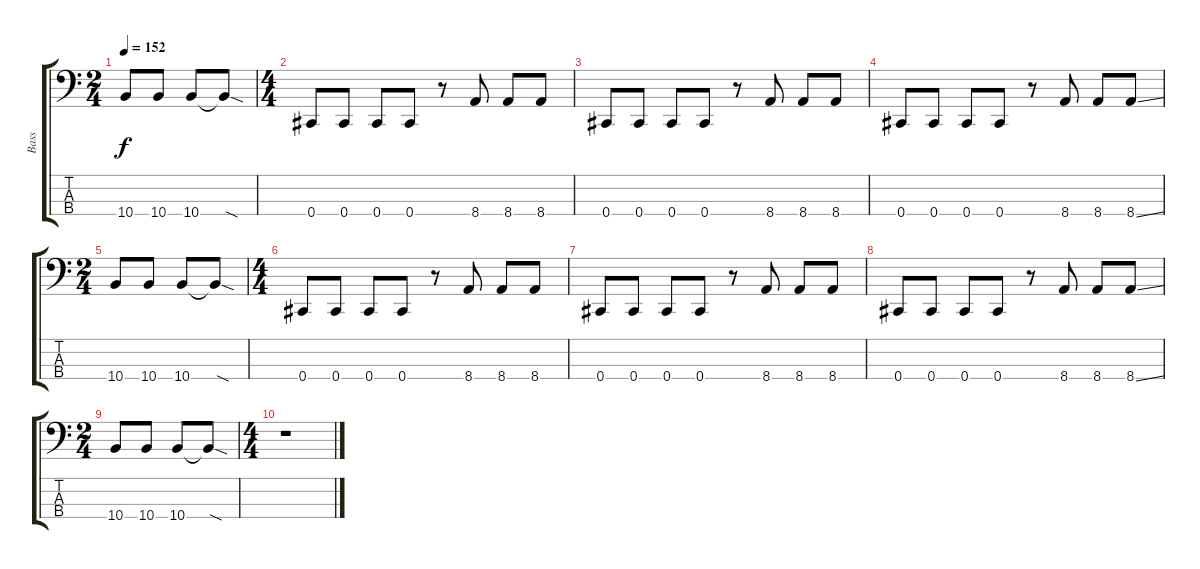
\track ("Bass" "Bass") {instrument electricbasspick}
\staff {score tabs}
\tuning (E2 B1 Gb1 Db1) {hide}
\ts (2 4)
\tempo 152
\clef f4
\ks c
10.4.8{dy f} 10.4.8 10.4.8 10.4{sod t}.8 |
\ts (4 4)
0.4.8 0.4.8 0.4.8 0.4.8 r.8 8.4.8 8.4.8 8.4.8 |
0.4.8 0.4.8 0.4.8 0.4.8 r.8 8.4.8 8.4.8 8.4.8 |
0.4.8 0.4.8 0.4.8 0.4.8 r.8 8.4.8 8.4.8 8.4{ss}.8 |
\ts (2 4)
10.4.8 10.4.8 10.4.8 10.4{sod t}.8 |
\ts (4 4)
0.4.8 0.4.8 0.4.8 0.4.8 r.8 8.4.8 8.4.8 8.4.8 |
0.4.8 0.4.8 0.4.8 0.4.8 r.8 8.4.8 8.4.8 8.4.8 |
0.4.8 0.4.8 0.4.8 0.4.8 r.8 8.4.8 8.4.8 8.4{ss}.8 |
\ts (2 4)
10.4.8 10.4.8 10.4.8 10.4{sod t}.8 |
\ts (4 4)
r.1
